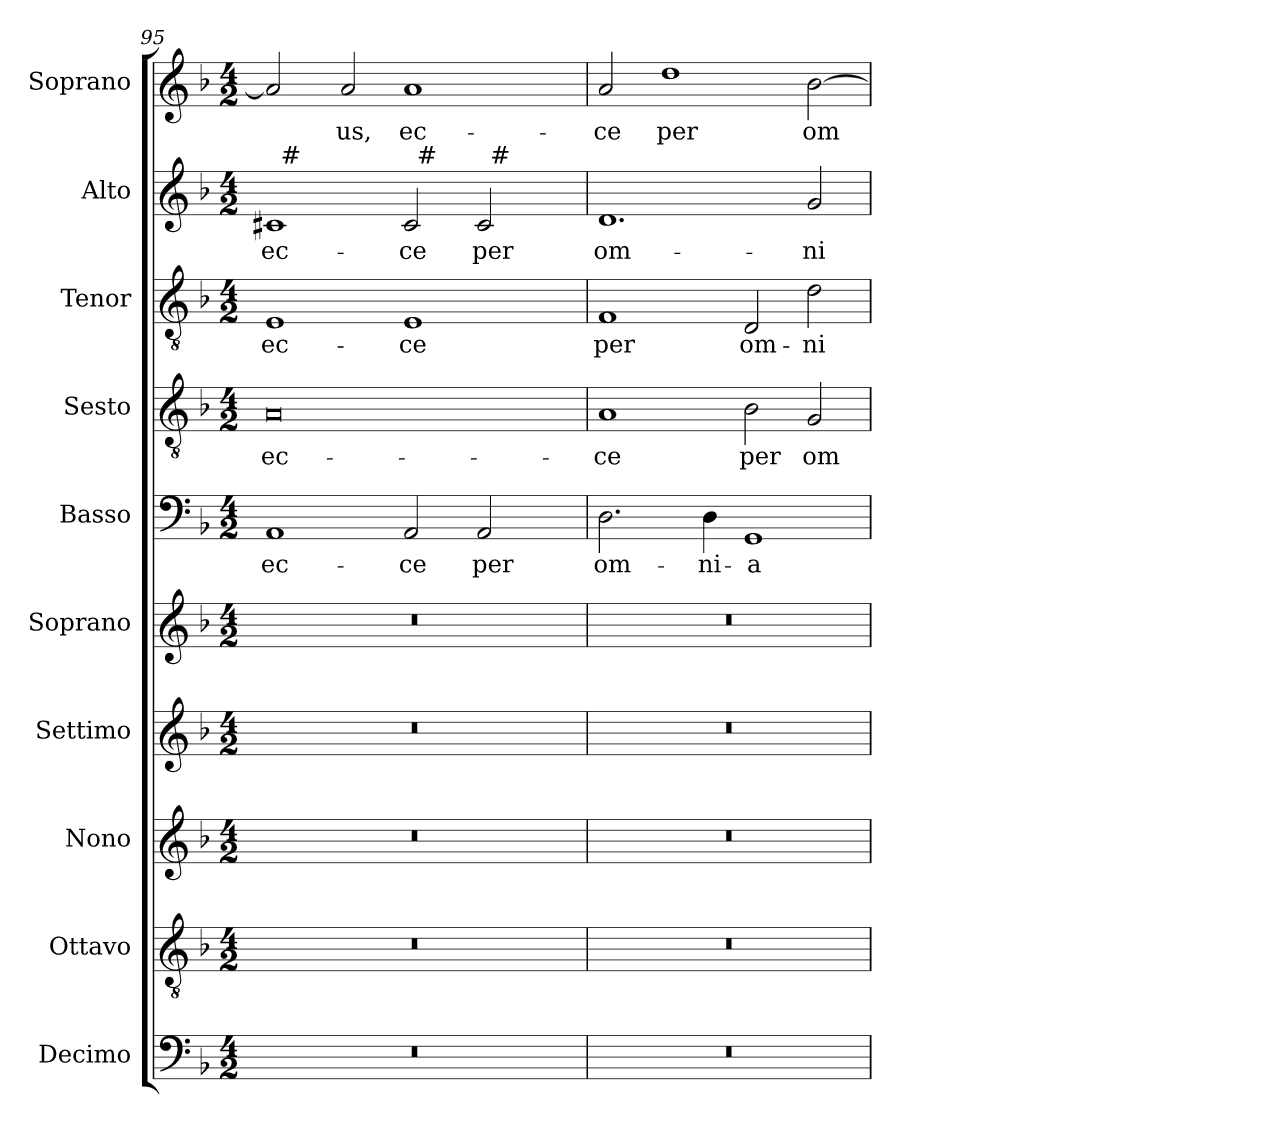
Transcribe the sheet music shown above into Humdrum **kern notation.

**kern	**kern	**kern	**kern	**kern	**kern	**text	**kern	**text	**kern	**text	**kern	**text	**kern	**text
*part10	*part9	*part8	*part7	*part6	*part5	*part5	*part4	*part4	*part3	*part3	*part2	*part2	*part1	*part1
*staff10	*staff9	*staff8	*staff7	*staff6	*staff5	*staff5	*staff4	*staff4	*staff3	*staff3	*staff2	*staff2	*staff1	*staff1
*I"Decimo	*I"Ottavo	*I"Nono	*I"Settimo	*I"Soprano	*I"Basso	*	*I"Sesto	*	*I"Tenor	*	*I"Alto	*	*I"Soprano	*
*I'Dc.	*I'Ot.	*I'N.	*I'St.	*I'S.	*I'B.	*	*I'Ss.	*	*I'T.	*	*I'A.	*	*I'S.	*
*clefF4	*clefGv2	*clefG2	*clefG2	*clefG2	*clefF4	*	*clefGv2	*	*clefGv2	*	*clefG2	*	*clefG2	*
*	*ITrd7c12	*	*	*	*	*	*ITrd7c12	*	*ITrd7c12	*	*	*	*	*
*k[b-]	*k[b-]	*k[b-]	*k[b-]	*k[b-]	*k[b-]	*	*k[b-]	*	*k[b-]	*	*k[b-]	*	*k[b-]	*
*F:	*F:	*F:	*F:	*F:	*F:	*	*F:	*	*F:	*	*F:	*	*F:	*
*M4/2	*M4/2	*M4/2	*M4/2	*M4/2	*M4/2	*	*M4/2	*	*M4/2	*	*M4/2	*	*M4/2	*
=95	=95	=95	=95	=95	=95	=95	=95	=95	=95	=95	=95	=95	=95	=95
!LO:N:vis=1	!LO:N:vis=1	!LO:N:vis=1	!LO:N:vis=1	!LO:N:vis=1	!	!	!	!	!	!	!	!	!	!
!	!	!	!	!	!	!LO:LY:b:color=#000000	!	!	!	!	!	!	!	!
!	!	!	!	!	!	!	!	!LO:LY:b:color=#000000	!	!	!	!	!	!
!	!	!	!	!	!	!	!	!	!	!LO:LY:b:color=#000000	!	!	!	!
!	!	!	!	!	!	!	!	!	!	!	!	!LO:LY:b:color=#000000	!	!
*	*	*	*	*	*	*	*	*	*	*	*^	*	*	*
0r	0r	0r	0r	0r	1AAi	ec-	0AAi	ec-	1EEi	ec-	1c#i	32ryy	ec-	2ai/]	.
.	.	.	.	.	.	.	.	.	.	.	.	256ryy	.	.	.
!	!	!	!	!	!	!	!	!	!	!	!	!LO:TX:a:t=#	!	!	!
.	.	.	.	.	.	.	.	.	.	.	.	1ryy	.	.	.
!	!	!	!	!	!	!	!	!	!	!	!	!	!	!	!LO:LY:b:color=#000000
.	.	.	.	.	.	.	.	.	.	.	.	.	.	2ai/	-us,
!	!	!	!	!	!	!LO:LY:b:color=#000000	!	!	!	!	!	!	!	!	!
!	!	!	!	!	!	!	!	!	!	!LO:LY:b:color=#000000	!	!	!	!	!
!	!	!	!	!	!	!	!	!	!	!	!	!	!LO:LY:b:color=#000000	!	!
!	!	!	!	!	!	!	!	!	!	!	!	!	!	!	!LO:LY:b:color=#000000
.	.	.	.	.	2AAi/	-ce	.	.	1EEi	-ce	2c#i/	.	-ce	1ai	ec-
!	!	!	!	!	!	!	!	!	!	!	!	!LO:TX:a:t=#	!	!	!
.	.	.	.	.	.	.	.	.	.	.	.	2ryy	.	.	.
!	!	!	!	!	!	!LO:LY:b:color=#000000	!	!	!	!	!	!	!	!	!
!	!	!	!	!	!	!	!	!	!	!	!	!	!LO:LY:b:color=#000000	!	!
.	.	.	.	.	2AAi/	per	.	.	.	.	2c#i/	.	per	.	.
!	!	!	!	!	!	!	!	!	!	!	!	!LO:TX:a:t=#	!	!	!
.	.	.	.	.	.	.	.	.	.	.	.	4ryy	.	.	.
.	.	.	.	.	.	.	.	.	.	.	.	8ryy	.	.	.
.	.	.	.	.	.	.	.	.	.	.	.	16ryy	.	.	.
.	.	.	.	.	.	.	.	.	.	.	.	64..ryy	.	.	.
!!LO:LB:g=z
=96	=96	=96	=96	=96	=96	=96	=96	=96	=96	=96	=96	=96	=96	=96	=96
!LO:N:vis=1	!LO:N:vis=1	!LO:N:vis=1	!LO:N:vis=1	!LO:N:vis=1	!	!	!	!	!	!	!	!	!	!	!
*	*	*	*	*	*	*	*	*	*	*	*v	*v	*	*	*
*	*	*	*	*	*	*	*	*	*	*	*^	*	*	*
!	!	!	!	!	!	!LO:LY:b:color=#000000	!	!	!	!	!	!	!	!	!
*	*	*	*	*	*	*	*	*	*	*	*v	*v	*	*	*
*	*	*	*	*	*	*	*	*	*	*	*^	*	*	*
!	!	!	!	!	!	!	!	!LO:LY:b:color=#000000	!	!	!	!	!	!	!
*	*	*	*	*	*	*	*	*	*	*	*v	*v	*	*	*
*	*	*	*	*	*	*	*	*	*	*	*^	*	*	*
!	!	!	!	!	!	!	!	!	!	!LO:LY:b:color=#000000	!	!	!	!	!
*	*	*	*	*	*	*	*	*	*	*	*v	*v	*	*	*
*	*	*	*	*	*	*	*	*	*	*	*^	*	*	*
!	!	!	!	!	!	!	!	!	!	!	!	!	!LO:LY:b:color=#000000	!	!
*	*	*	*	*	*	*	*	*	*	*	*v	*v	*	*	*
*	*	*	*	*	*	*	*	*	*	*	*^	*	*	*
!	!	!	!	!	!	!	!	!	!	!	!	!	!	!	!LO:LY:b:color=#000000
*	*	*	*	*	*	*	*	*	*	*	*v	*v	*	*	*
0r	0r	0r	0r	0r	2.Di\	om-	1AAi	-ce	1FFi	per	1.di	om-	2ai/	-ce
!	!	!	!	!	!	!	!	!	!	!	!	!	!	!LO:LY:b:color=#000000
.	.	.	.	.	.	.	.	.	.	.	.	.	1ddi	per
!	!	!	!	!	!	!LO:LY:b:color=#000000	!	!	!	!	!	!	!	!
.	.	.	.	.	4Di\	-ni-	.	.	.	.	.	.	.	.
!	!	!	!	!	!	!LO:LY:b:color=#000000	!	!	!	!	!	!	!	!
!	!	!	!	!	!	!	!	!LO:LY:b:color=#000000	!	!	!	!	!	!
!	!	!	!	!	!	!	!	!	!	!LO:LY:b:color=#000000	!	!	!	!
.	.	.	.	.	1GGi	-a	2BB-i\	per	2DDi/	om-	.	.	.	.
!	!	!	!	!	!	!	!	!LO:LY:b:color=#000000	!	!	!	!	!	!
!	!	!	!	!	!	!	!	!	!	!LO:LY:b:color=#000000	!	!	!	!
!	!	!	!	!	!	!	!	!	!	!	!	!LO:LY:b:color=#000000	!	!
!	!	!	!	!	!	!	!	!	!	!	!	!	!	!LO:LY:b:color=#000000
.	.	.	.	.	.	.	2GGi/	om-	2Di\	-ni-	2gi/	-ni-	[2b-i\	om-
=	=	=	=	=	=	=	=	=	=	=	=	=	=	=
*-	*-	*-	*-	*-	*-	*-	*-	*-	*-	*-	*-	*-	*-	*-
